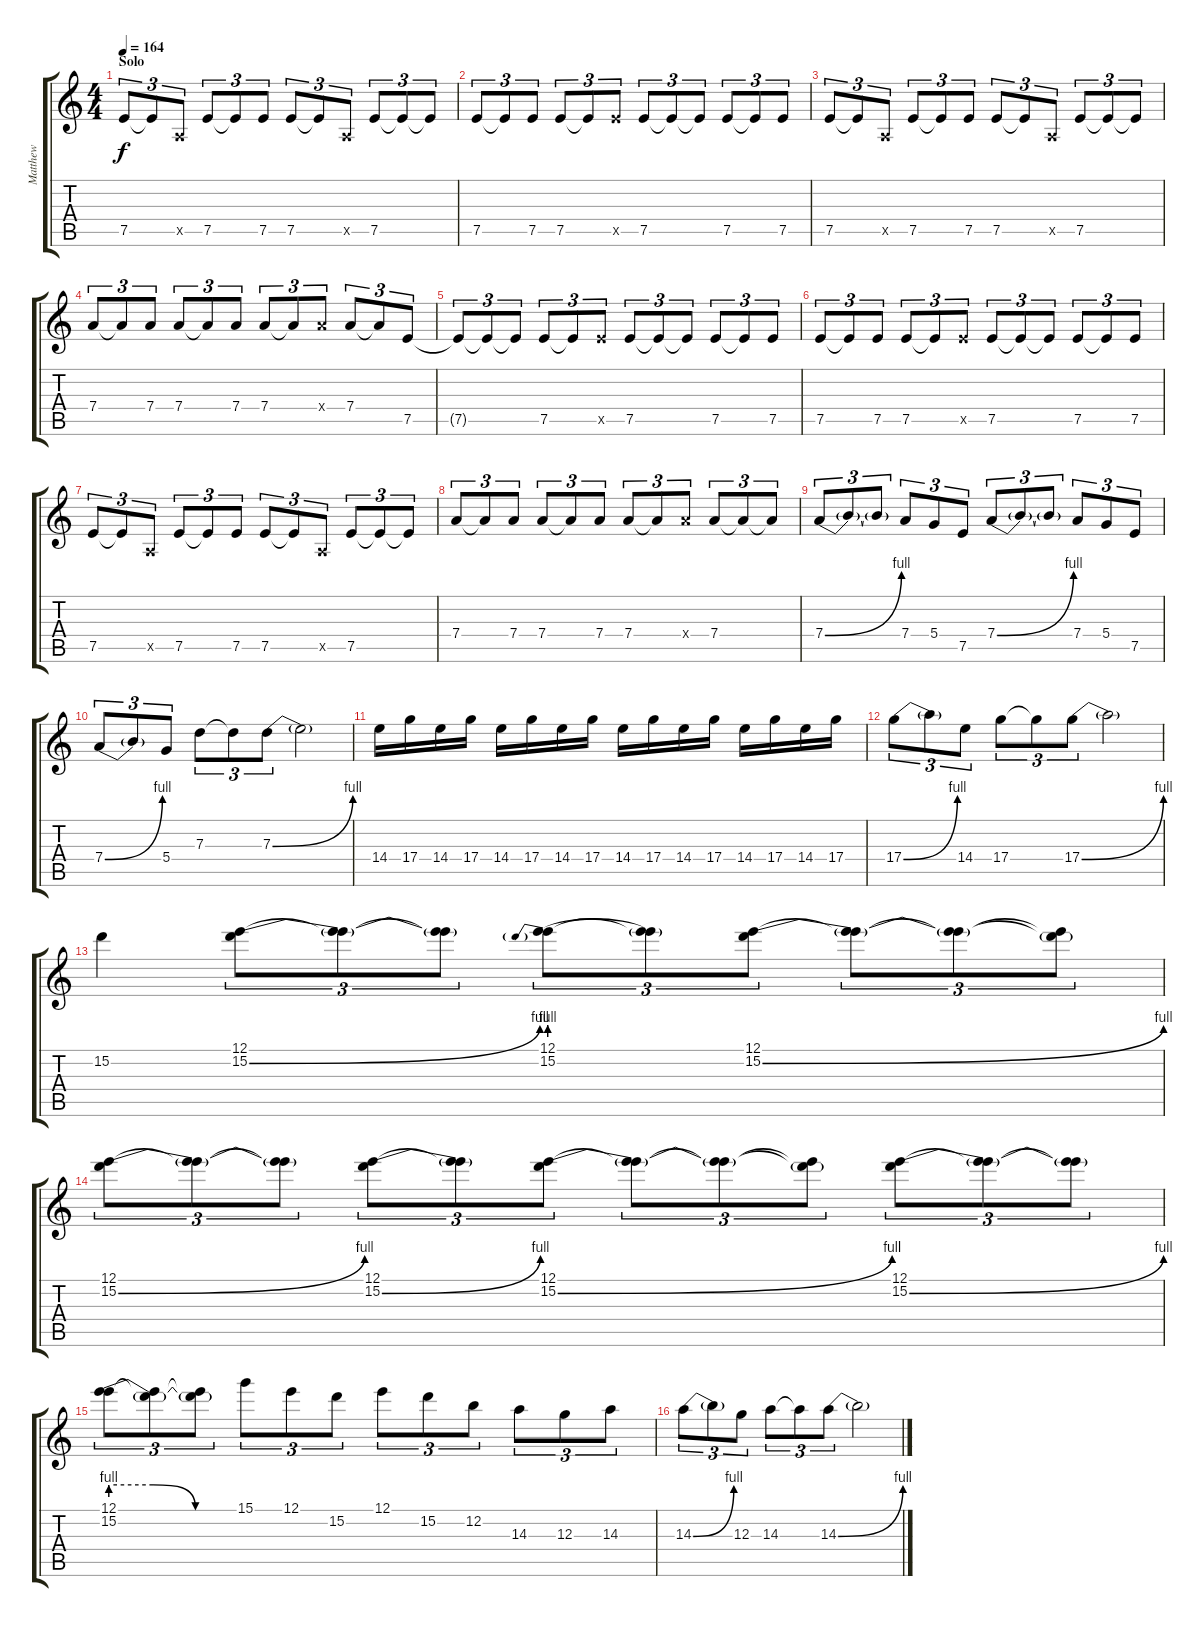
\track ("Matthew" "Matthew") {instrument overdrivenguitar}
\staff {score tabs}
\tuning (E4 B3 G3 D3 A2 E2) {hide}
\ts (4 4)
\section ("" "Solo")
\tempo 164
\clef g2
\ks c
7.5.8{tu (3 2) dy f} 7.5{t}.8{tu (3 2)} 0.5{x}.8{tu (3 2)} 7.5.8{tu (3 2)} 7.5{t}.8{tu (3 2)} 7.5.8{tu (3 2)} 7.5.8{tu (3 2)} 7.5{t}.8{tu (3 2)} 0.5{x}.8{tu (3 2)} 7.5.8{tu (3 2)} 7.5{t}.8{tu (3 2)} 7.5{t}.8{tu (3 2)} |
7.5.8{tu (3 2)} 7.5{t}.8{tu (3 2)} 7.5.8{tu (3 2)} 7.5.8{tu (3 2)} 7.5{t}.8{tu (3 2)} 7.5{x}.8{tu (3 2)} 7.5.8{tu (3 2)} 7.5{t}.8{tu (3 2)} 7.5{t}.8{tu (3 2)} 7.5.8{tu (3 2)} 7.5{t}.8{tu (3 2)} 7.5.8{tu (3 2)} |
7.5.8{tu (3 2)} 7.5{t}.8{tu (3 2)} 0.5{x}.8{tu (3 2)} 7.5.8{tu (3 2)} 7.5{t}.8{tu (3 2)} 7.5.8{tu (3 2)} 7.5.8{tu (3 2)} 7.5{t}.8{tu (3 2)} 0.5{x}.8{tu (3 2)} 7.5.8{tu (3 2)} 7.5{t}.8{tu (3 2)} 7.5{t}.8{tu (3 2)} |
7.4.8{tu (3 2)} 7.4{t}.8{tu (3 2)} 7.4.8{tu (3 2)} 7.4.8{tu (3 2)} 7.4{t}.8{tu (3 2)} 7.4.8{tu (3 2)} 7.4.8{tu (3 2)} 7.4{t}.8{tu (3 2)} 7.4{x}.8{tu (3 2)} 7.4.8{tu (3 2)} 7.4{t}.8{tu (3 2)} 7.5.8{tu (3 2)} |
7.5{t}.8{tu (3 2)} 7.5{t}.8{tu (3 2)} 7.5{t}.8{tu (3 2)} 7.5.8{tu (3 2)} 7.5{t}.8{tu (3 2)} 7.5{x}.8{tu (3 2)} 7.5.8{tu (3 2)} 7.5{t}.8{tu (3 2)} 7.5{t}.8{tu (3 2)} 7.5.8{tu (3 2)} 7.5{t}.8{tu (3 2)} 7.5.8{tu (3 2)} |
7.5.8{tu (3 2)} 7.5{t}.8{tu (3 2)} 7.5.8{tu (3 2)} 7.5.8{tu (3 2)} 7.5{t}.8{tu (3 2)} 7.5{x}.8{tu (3 2)} 7.5.8{tu (3 2)} 7.5{t}.8{tu (3 2)} 7.5{t}.8{tu (3 2)} 7.5.8{tu (3 2)} 7.5{t}.8{tu (3 2)} 7.5.8{tu (3 2)} |
7.5.8{tu (3 2)} 7.5{t}.8{tu (3 2)} 0.5{x}.8{tu (3 2)} 7.5.8{tu (3 2)} 7.5{t}.8{tu (3 2)} 7.5.8{tu (3 2)} 7.5.8{tu (3 2)} 7.5{t}.8{tu (3 2)} 0.5{x}.8{tu (3 2)} 7.5.8{tu (3 2)} 7.5{t}.8{tu (3 2)} 7.5{t}.8{tu (3 2)} |
7.4.8{tu (3 2)} 7.4{t}.8{tu (3 2)} 7.4.8{tu (3 2)} 7.4.8{tu (3 2)} 7.4{t}.8{tu (3 2)} 7.4.8{tu (3 2)} 7.4.8{tu (3 2)} 7.4{t}.8{tu (3 2)} 7.4{x}.8{tu (3 2)} 7.4.8{tu (3 2)} 7.4{t}.8{tu (3 2)} 7.4{t}.8{tu (3 2)} |
7.4{be (bend 0 0 60 4)}.8{tu (3 2)} 7.4{t}.8{tu (3 2)} 7.4{t}.8{tu (3 2)} 7.4.8{tu (3 2)} 5.4.8{tu (3 2)} 7.5.8{tu (3 2)} 7.4{be (bend 0 0 60 4)}.8{tu (3 2)} 7.4{t}.8{tu (3 2)} 7.4{t}.8{tu (3 2)} 7.4.8{tu (3 2)} 5.4.8{tu (3 2)} 7.5.8{tu (3 2)} |
7.4{be (bend 0 0 60 4)}.8{tu (3 2)} 7.4{t}.8{tu (3 2)} 5.4.8{tu (3 2)} 7.3.8{tu (3 2)} 7.3{t}.8{tu (3 2)} 7.3{be (bend 0 0 60 4)}.8{tu (3 2)} 7.3{t}.2 |
14.4.16 17.4.16 14.4.16 17.4.16 14.4.16 17.4.16 14.4.16 17.4.16 14.4.16 17.4.16 14.4.16 17.4.16 14.4.16 17.4.16 14.4.16 17.4.16 |
17.4{be (bend 0 0 60 4)}.8{tu (3 2)} 17.4{t}.8{tu (3 2)} 14.4.8{tu (3 2)} 17.4.8{tu (3 2)} 17.4{t}.8{tu (3 2)} 17.4{be (bend 0 0 60 4)}.8{tu (3 2)} 17.4{t}.2 |
15.2.4 (12.1 15.2{be (bend 0 0 60 4)}).8{tu (3 2)} (12.1{t} 15.2{t}).8{tu (3 2)} (12.1{t} 15.2{t}).8{tu (3 2)} (12.1 15.2{be (prebend 0 4 60 4)}).8{tu (3 2)} (12.1{t} 15.2{t}).8{tu (3 2)} (12.1 15.2{be (bend 0 0 60 4)}).8{tu (3 2)} (12.1{t} 15.2{t}).8{tu (3 2)} (12.1{t} 15.2{t}).8{tu (3 2)} (12.1{t} 15.2{t}).8{tu (3 2)} |
(12.1 15.2{be (bend 0 0 60 4)}).8{tu (3 2)} (12.1{t} 15.2{t}).8{tu (3 2)} (12.1{t} 15.2{t}).8{tu (3 2)} (12.1 15.2{be (bend 0 0 60 4)}).8{tu (3 2)} (12.1{t} 15.2{t}).8{tu (3 2)} (12.1 15.2{be (bend 0 0 60 4)}).8{tu (3 2)} (12.1{t} 15.2{t}).8{tu (3 2)} (12.1{t} 15.2{t}).8{tu (3 2)} (12.1{t} 15.2{t}).8{tu (3 2)} (12.1 15.2{be (bend 0 0 60 4)}).8{tu (3 2)} (12.1{t} 15.2{t}).8{tu (3 2)} (12.1{t} 15.2{t}).8{tu (3 2)} |
(12.1 15.2{be (custom 0 4 20 4 40 0 60 0)}).8{tu (3 2)} (12.1{t} 15.2{t}).8{tu (3 2)} (12.1{t} 15.2{t}).8{tu (3 2)} 15.1.8{tu (3 2)} 12.1.8{tu (3 2)} 15.2.8{tu (3 2)} 12.1.8{tu (3 2)} 15.2.8{tu (3 2)} 12.2.8{tu (3 2)} 14.3.8{tu (3 2)} 12.3.8{tu (3 2)} 14.3.8{tu (3 2)} |
14.3{be (bend 0 0 60 4)}.8{tu (3 2)} 14.3{t}.8{tu (3 2)} 12.3.8{tu (3 2)} 14.3.8{tu (3 2)} 14.3{t}.8{tu (3 2)} 14.3{be (bend 0 0 60 4)}.8{tu (3 2)} 14.3{t}.2
